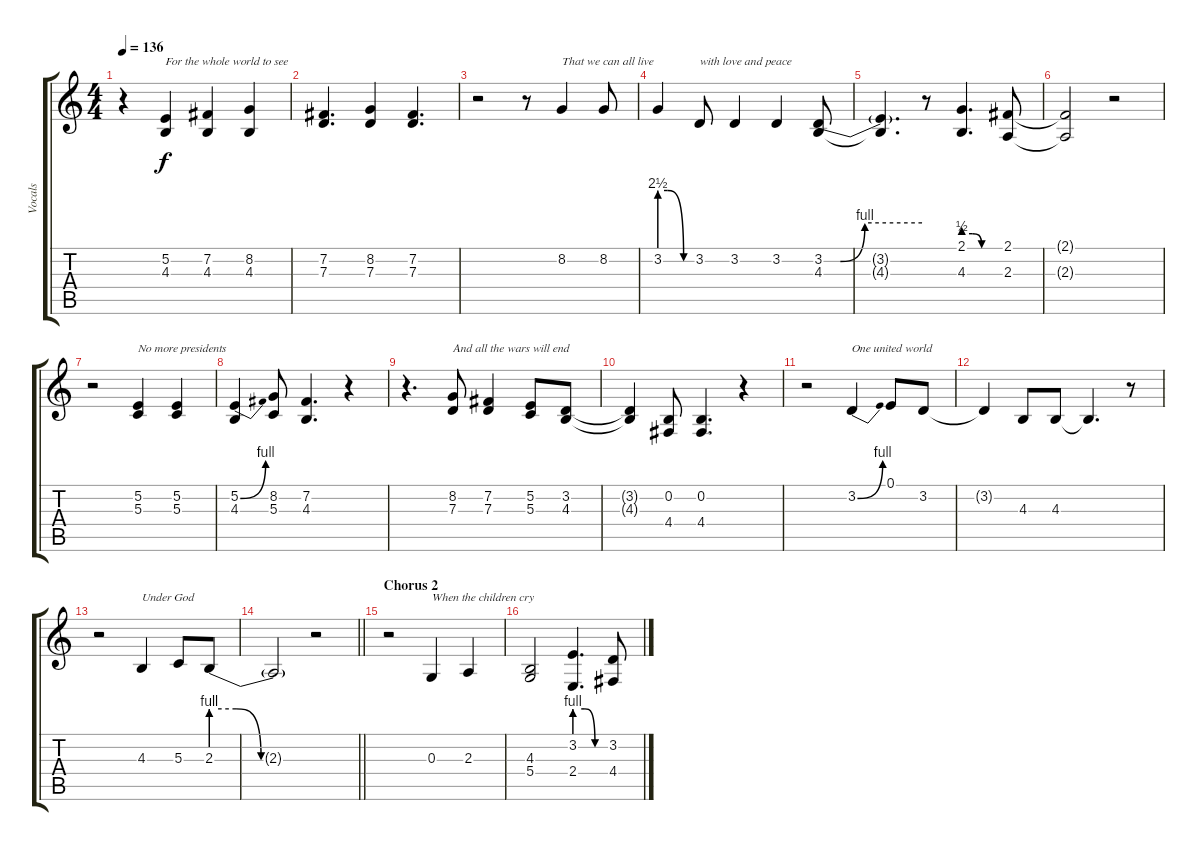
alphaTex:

\track ("Vocals" "Vocals") {instrument ocarina}
\staff {score tabs}
\tuning (E4 B3 G3 D3 A2 E2) {hide}
\ts (4 4)
\tempo 136
\clef g2
\ks c
r.4{dy f} (5.2 4.3).4{txt "For the whole world to see"} (7.2 4.3).4 (8.2 4.3).4 |
(7.2 7.3).4{d} (8.2 7.3).4 (7.2 7.3).4{d} |
r.2 r.8 8.2.4{txt "That we can all live"} 8.2.8 |
3.2{be (custom 0 10 15 10 45 0 60 0)}.4 3.2.8{txt "with love and peace"} 3.2.4 3.2.4 (3.2{be (custom 0 0 10 0 25 4 60 4)} 4.3).8 |
(3.2{t} 4.3{t}).4{d} r.8 (2.1{be (custom 0 2 15 2 30 0 60 0)} 4.3).4{d} (2.1 2.3).8 |
(2.1{t} 2.3{t}).2 r.2 |
r.2 (5.2 5.3).4{txt "No more presidents"} (5.2 5.3).4 |
(5.2{be (bend 0 0 60 4)} 4.3).4 (8.2 5.3).8 (7.2 4.3).4{d} r.4 |
r.4{d} (8.2 7.3).8{txt "And all the wars will end"} (7.2 7.3).4 (5.2 5.3).8 (3.2 4.3).8 |
(3.2{t} 4.3{t}).4 (0.2 4.4).8 (0.2 4.4).4{d} r.4 |
r.2 3.2{be (bend 0 0 60 4)}.4{txt "One united world"} 0.1.8 3.2.8 |
3.2{t}.4 4.3.8 4.3.8 4.3{t}.4{d} r.8 |
r.2 4.3.4{txt "Under God"} 5.3.8 2.3{be (custom 0 4 15 4 30 0 60 0)}.8 |
\barLineRight lightlight
2.3{t}.2 r.2 |
\section ("" "Chorus 2")
r.2 0.3.4{txt "When the children cry"} 2.3.4 |
(4.3 5.4).2 (3.2{be (custom 0 4 20 4 40 0 60 0)} 2.4).4{d} (3.2 4.4).8
